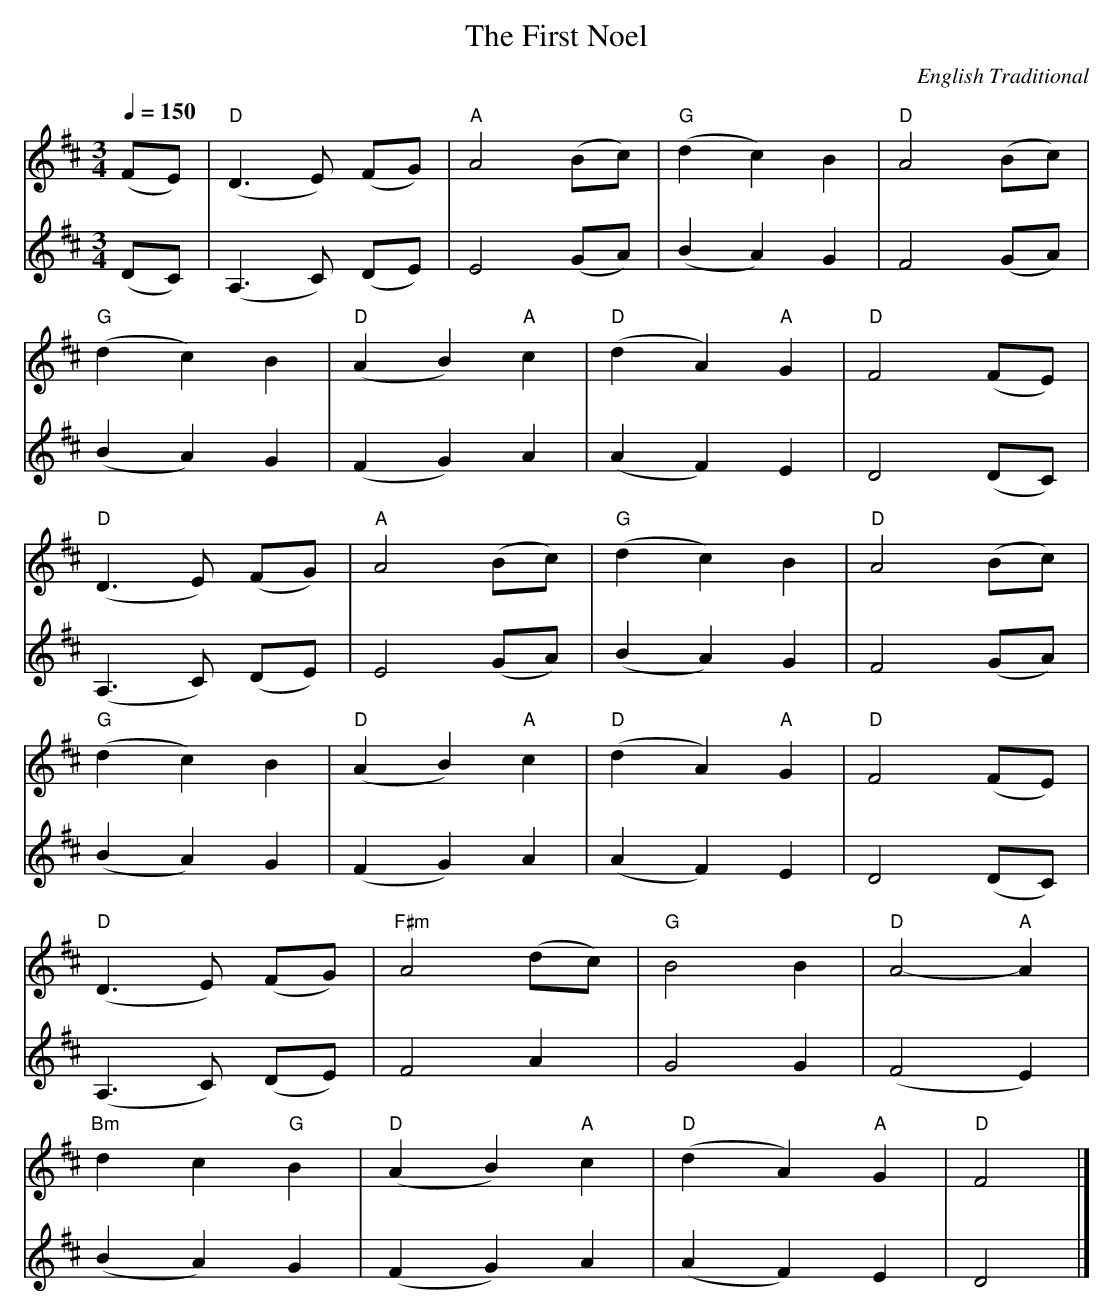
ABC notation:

X:1
T: The First Noel
C: English Traditional
M: 3/4
Q: 1/4 = 150
L: 1/4
K: D major treble
V:1
  (F/E/) | "D" (D>E) (F/G/) | "A" A2 (B/c/)   | "G" (d c) B     | "D" A2 (B/c/) |
           "G" (d c) B      | "D" (A B) "A" c | "D" (d A) "A" G | "D" F2 (F/E/) |
           "D" (D>E) (F/G/) | "A" A2 (B/c/)   | "G" (d c) B     | "D" A2 (B/c/) |
           "G" (d c) B      | "D" (A B) "A" c | "D" (d A) "A" G | "D" F2 (F/E/) |
           "D" (D>E) (F/G/) | "F#m" A2 (d/c/) | "G" B2 B        | "D" A2- "A" A |
           "Bm" d c "G" B   | "D" (A B) "A" c | "D" (d A) "A" G | "D" F2        |]
V:2
  (D/C/) | (A,>C) (D/E/)    | E2 (G/A/)       | (B A) G         | F2 (G/A/)     |
           (B A) G          | (F G) A         | (A F) E         | D2 (D/C/)     |
           (A,>C) (D/E/)    | E2 (G/A/)       | (B A) G         | F2 (G/A/)     |
           (B A) G          | (F G) A         | (A F) E         | D2 (D/C/)     |
           (A,>C) (D/E/)    | F2 A            | G2 G            | (F2 E)        |
           (B A) G          | (F G) A         | (A F) E         | D2            |]
